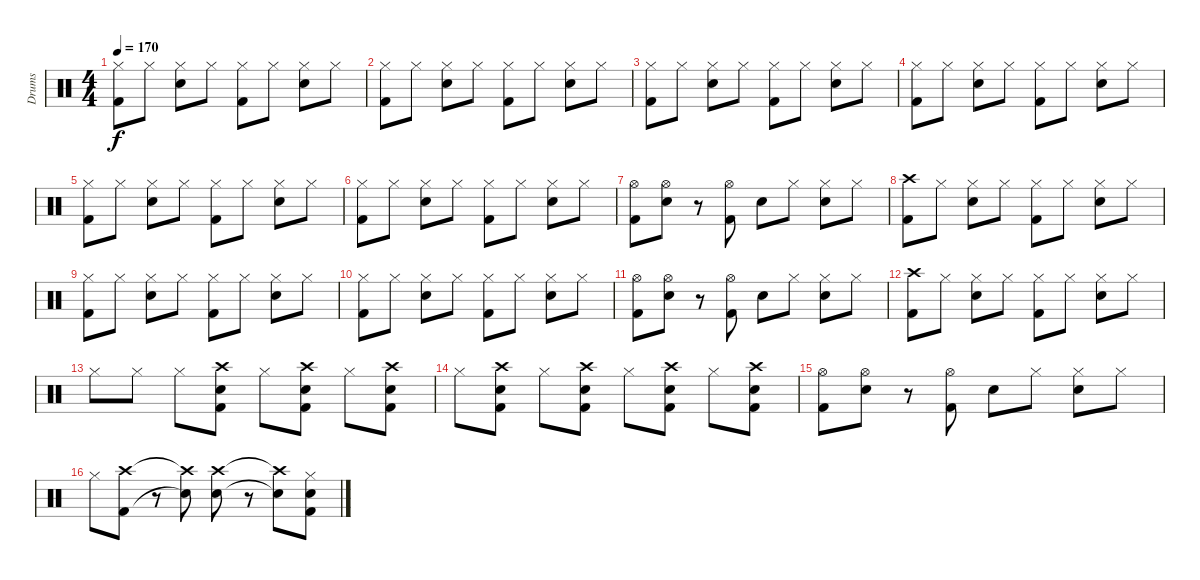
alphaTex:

\track ("Drums" "Drums") {instrument percussion}
\staff {score}
\articulation defaults
\ts (4 4)
\tempo 170
\clef neutral
\ks c
("Hi-Hat (closed)" "Kick (hit) 2").8{dy f} "Hi-Hat (closed)".8 ("Hi-Hat (closed)" "Snare (hit) 2").8 "Hi-Hat (closed)".8 ("Hi-Hat (closed)" "Kick (hit) 2").8 "Hi-Hat (closed)".8 ("Hi-Hat (closed)" "Snare (hit) 2").8 "Hi-Hat (closed)".8 |
("Hi-Hat (closed)" "Kick (hit) 2").8 "Hi-Hat (closed)".8 ("Hi-Hat (closed)" "Snare (hit) 2").8 "Hi-Hat (closed)".8 ("Hi-Hat (closed)" "Kick (hit) 2").8 "Hi-Hat (closed)".8 ("Hi-Hat (closed)" "Snare (hit) 2").8 "Hi-Hat (closed)".8 |
("Hi-Hat (closed)" "Kick (hit) 2").8 "Hi-Hat (closed)".8 ("Hi-Hat (closed)" "Snare (hit) 2").8 "Hi-Hat (closed)".8 ("Hi-Hat (closed)" "Kick (hit) 2").8 "Hi-Hat (closed)".8 ("Hi-Hat (closed)" "Snare (hit) 2").8 "Hi-Hat (closed)".8 |
("Hi-Hat (closed)" "Kick (hit) 2").8 "Hi-Hat (closed)".8 ("Hi-Hat (closed)" "Snare (hit) 2").8 "Hi-Hat (closed)".8 ("Hi-Hat (closed)" "Kick (hit) 2").8 "Hi-Hat (closed)".8 ("Hi-Hat (closed)" "Snare (hit) 2").8 "Hi-Hat (closed)".8 |
("Hi-Hat (closed)" "Kick (hit) 2").8 "Hi-Hat (closed)".8 ("Hi-Hat (closed)" "Snare (hit) 2").8 "Hi-Hat (closed)".8 ("Hi-Hat (closed)" "Kick (hit) 2").8 "Hi-Hat (closed)".8 ("Hi-Hat (closed)" "Snare (hit) 2").8 "Hi-Hat (closed)".8 |
("Hi-Hat (closed)" "Kick (hit) 2").8 "Hi-Hat (closed)".8 ("Hi-Hat (closed)" "Snare (hit) 2").8 "Hi-Hat (closed)".8 ("Hi-Hat (closed)" "Kick (hit) 2").8 "Hi-Hat (closed)".8 ("Hi-Hat (closed)" "Snare (hit) 2").8 "Hi-Hat (closed)".8 |
("Hi-Hat (open)" "Kick (hit) 2").8 ("Hi-Hat (open)" "Snare (hit) 2").8 r.8 ("Hi-Hat (open)" "Kick (hit) 2").8 "Snare (hit) 2".8 "Hi-Hat (closed)".8 ("Hi-Hat (closed)" "Snare (hit) 2").8 "Hi-Hat (closed)".8 |
("Crash high (hit)" "Kick (hit) 2").8 "Hi-Hat (closed)".8 ("Hi-Hat (closed)" "Snare (hit) 2").8 "Hi-Hat (closed)".8 ("Hi-Hat (closed)" "Kick (hit) 2").8 "Hi-Hat (closed)".8 ("Hi-Hat (closed)" "Snare (hit) 2").8 "Hi-Hat (closed)".8 |
("Hi-Hat (closed)" "Kick (hit) 2").8 "Hi-Hat (closed)".8 ("Hi-Hat (closed)" "Snare (hit) 2").8 "Hi-Hat (closed)".8 ("Hi-Hat (closed)" "Kick (hit) 2").8 "Hi-Hat (closed)".8 ("Hi-Hat (closed)" "Snare (hit) 2").8 "Hi-Hat (closed)".8 |
("Hi-Hat (closed)" "Kick (hit) 2").8 "Hi-Hat (closed)".8 ("Hi-Hat (closed)" "Snare (hit) 2").8 "Hi-Hat (closed)".8 ("Hi-Hat (closed)" "Kick (hit) 2").8 "Hi-Hat (closed)".8 ("Hi-Hat (closed)" "Snare (hit) 2").8 "Hi-Hat (closed)".8 |
("Hi-Hat (open)" "Kick (hit) 2").8 ("Hi-Hat (open)" "Snare (hit) 2").8 r.8 ("Hi-Hat (open)" "Kick (hit) 2").8 "Snare (hit) 2".8 "Hi-Hat (closed)".8 ("Hi-Hat (closed)" "Snare (hit) 2").8 "Hi-Hat (closed)".8 |
("Crash high (hit)" "Kick (hit) 2").8 "Hi-Hat (closed)".8 ("Hi-Hat (closed)" "Snare (hit) 2").8 "Hi-Hat (closed)".8 ("Hi-Hat (closed)" "Kick (hit) 2").8 "Hi-Hat (closed)".8 ("Hi-Hat (closed)" "Snare (hit) 2").8 "Hi-Hat (closed)".8 |
"Hi-Hat (closed)".8 "Hi-Hat (closed)".8 "Hi-Hat (closed)".8 ("Crash high (hit)" "Snare (hit) 2" "Kick (hit) 2").8 "Hi-Hat (closed)".8 ("Crash high (hit)" "Snare (hit) 2" "Kick (hit) 2").8 "Hi-Hat (closed)".8 ("Crash high (hit)" "Snare (hit) 2" "Kick (hit) 2").8 |
"Hi-Hat (closed)".8 ("Crash high (hit)" "Snare (hit) 2" "Kick (hit) 2").8 "Hi-Hat (closed)".8 ("Crash high (hit)" "Snare (hit) 2" "Kick (hit) 2").8 "Hi-Hat (closed)".8 ("Crash high (hit)" "Snare (hit) 2" "Kick (hit) 2").8 "Hi-Hat (closed)".8 ("Crash high (hit)" "Snare (hit) 2" "Kick (hit) 2").8 |
("Hi-Hat (open)" "Kick (hit) 2").8 ("Hi-Hat (open)" "Snare (hit) 2").8 r.8 ("Hi-Hat (open)" "Kick (hit) 2").8 "Snare (hit) 2".8 "Hi-Hat (closed)".8 ("Hi-Hat (closed)" "Snare (hit) 2").8 "Hi-Hat (closed)".8 |
"Hi-Hat (closed)".8 ("Crash high (hit)" "Kick (hit) 2").8 r.8 ("Crash high (hit)"{t} "Snare (hit) 2"{t}).8 ("Crash high (hit)" "Snare (hit) 2").8 r.8 ("Crash high (hit)"{t} "Snare (hit) 2"{t}).8 ("Hi-Hat (closed)" "Snare (hit) 2" "Kick (hit) 2").8
